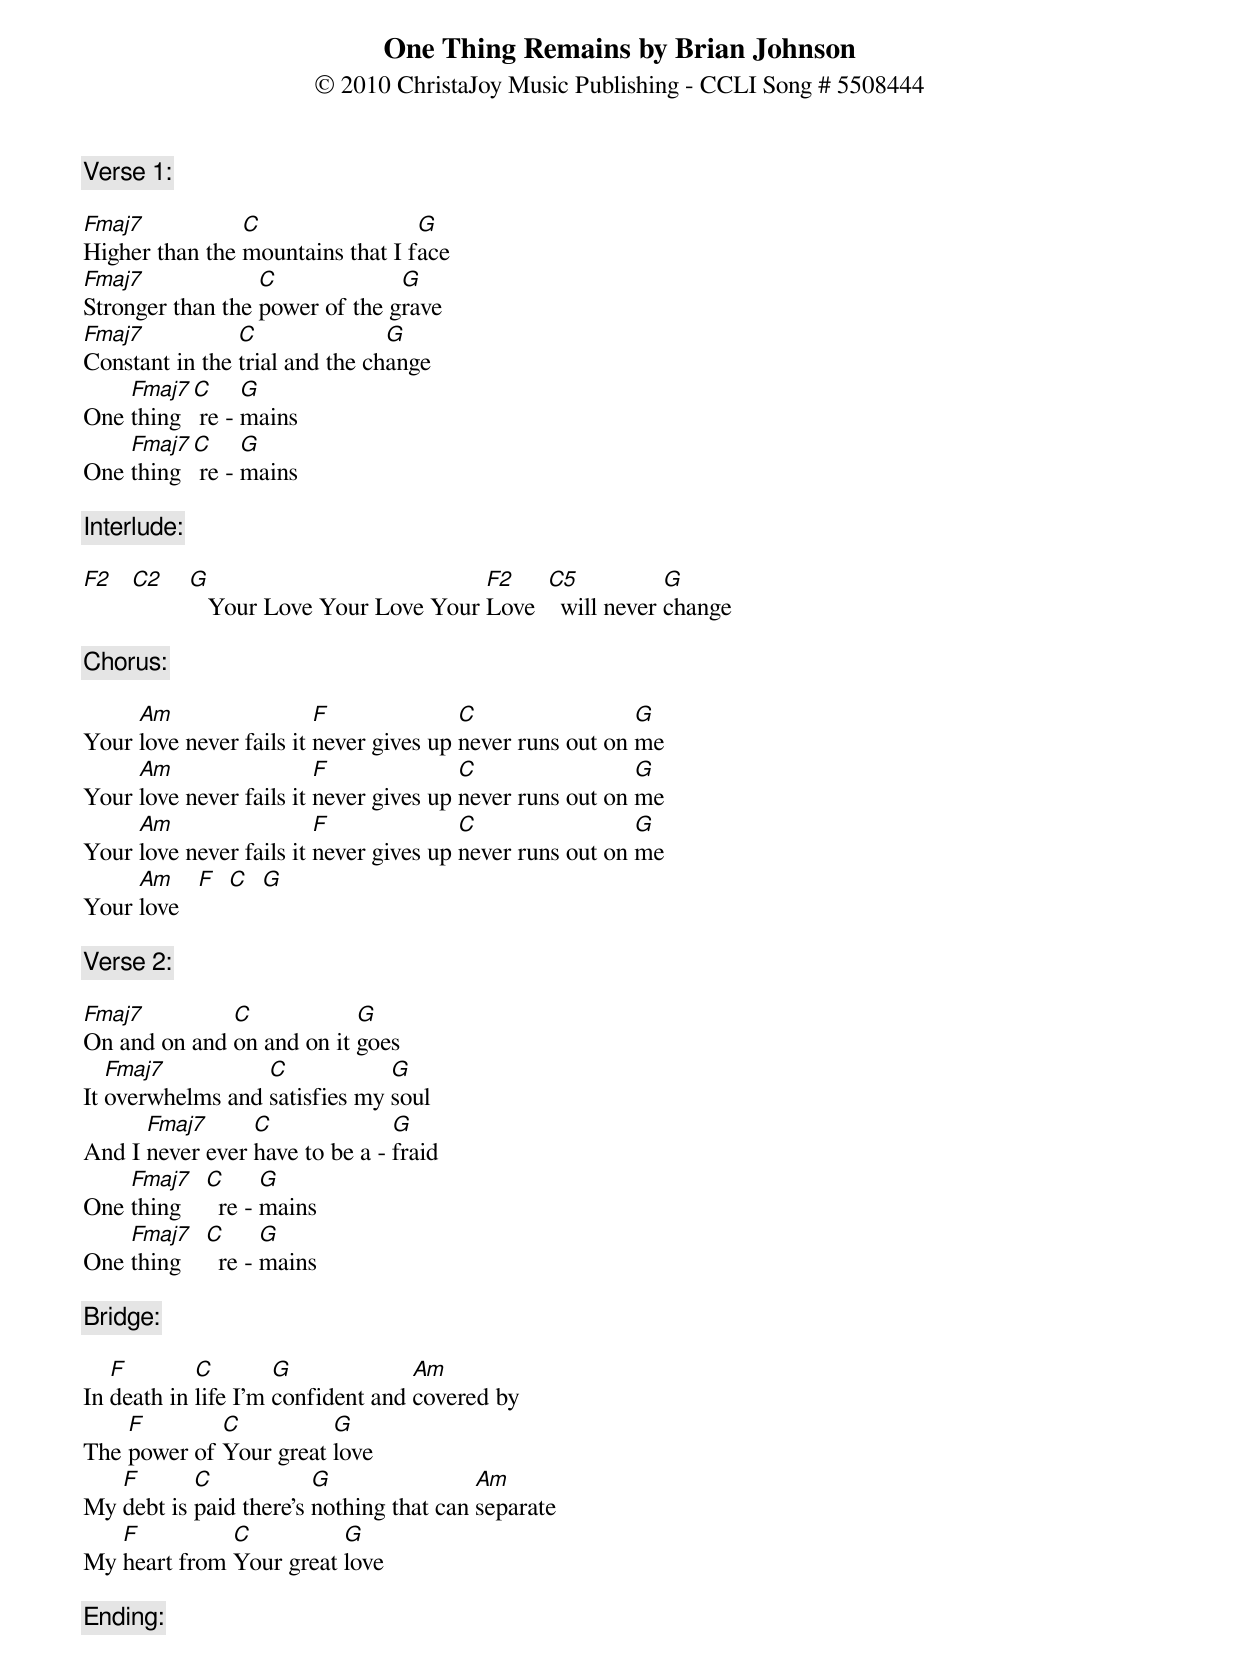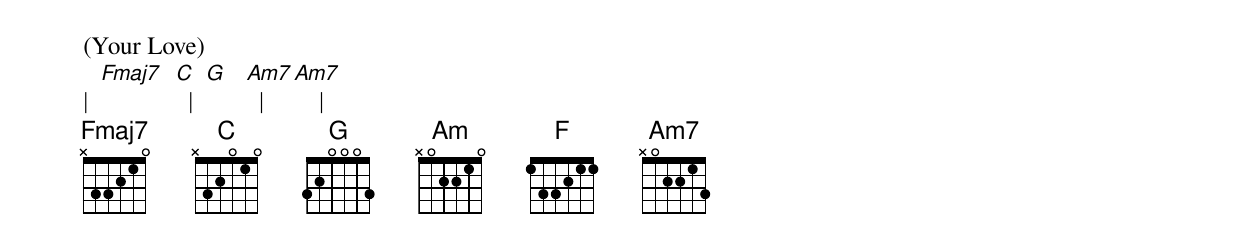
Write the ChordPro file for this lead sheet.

{title: One Thing Remains by Brian Johnson}
{subtitle: © 2010 ChristaJoy Music Publishing - CCLI Song # 5508444}
{c: Verse 1: }

[Fmaj7]Higher than the [C]mountains that I f[G]ace
[Fmaj7]Stronger than the [C]power of the g[G]rave
[Fmaj7]Constant in the [C]trial and the ch[G]ange
One [Fmaj7]thing [C] re - [G]mains
One [Fmaj7]thing [C] re - [G]mains

{c: Interlude: }

[F2]   [C2]    [G]   Your Love Your Love Your [F2]Love  [C5]  will never [G]change

{c: Chorus: }

Your [Am]love never fails it [F]never gives up [C]never runs out on [G]me
Your [Am]love never fails it [F]never gives up [C]never runs out on [G]me
Your [Am]love never fails it [F]never gives up [C]never runs out on [G]me
Your [Am]love   [F]  [C]  [G]

{c: Verse 2: }

[Fmaj7]On and on and [C]on and on it [G]goes
It [Fmaj7]overwhelms and [C]satisfies my [G]soul
And I [Fmaj7]never ever [C]have to be a - [G]fraid
One [Fmaj7]thing    [C]  re - [G]mains
One [Fmaj7]thing    [C]  re - [G]mains

{c: Bridge: }

In [F]death in [C]life I'm [G]confident and [Am]covered by
The [F]power of [C]Your great [G]love
My [F]debt is [C]paid there's [G]nothing that can [Am]separate
My [F]heart from [C]Your great [G]love

{c: Ending: }

(Your Love)
|  [Fmaj7]  [C]  |  [G]   [Am7]  |  [Am7]    |
